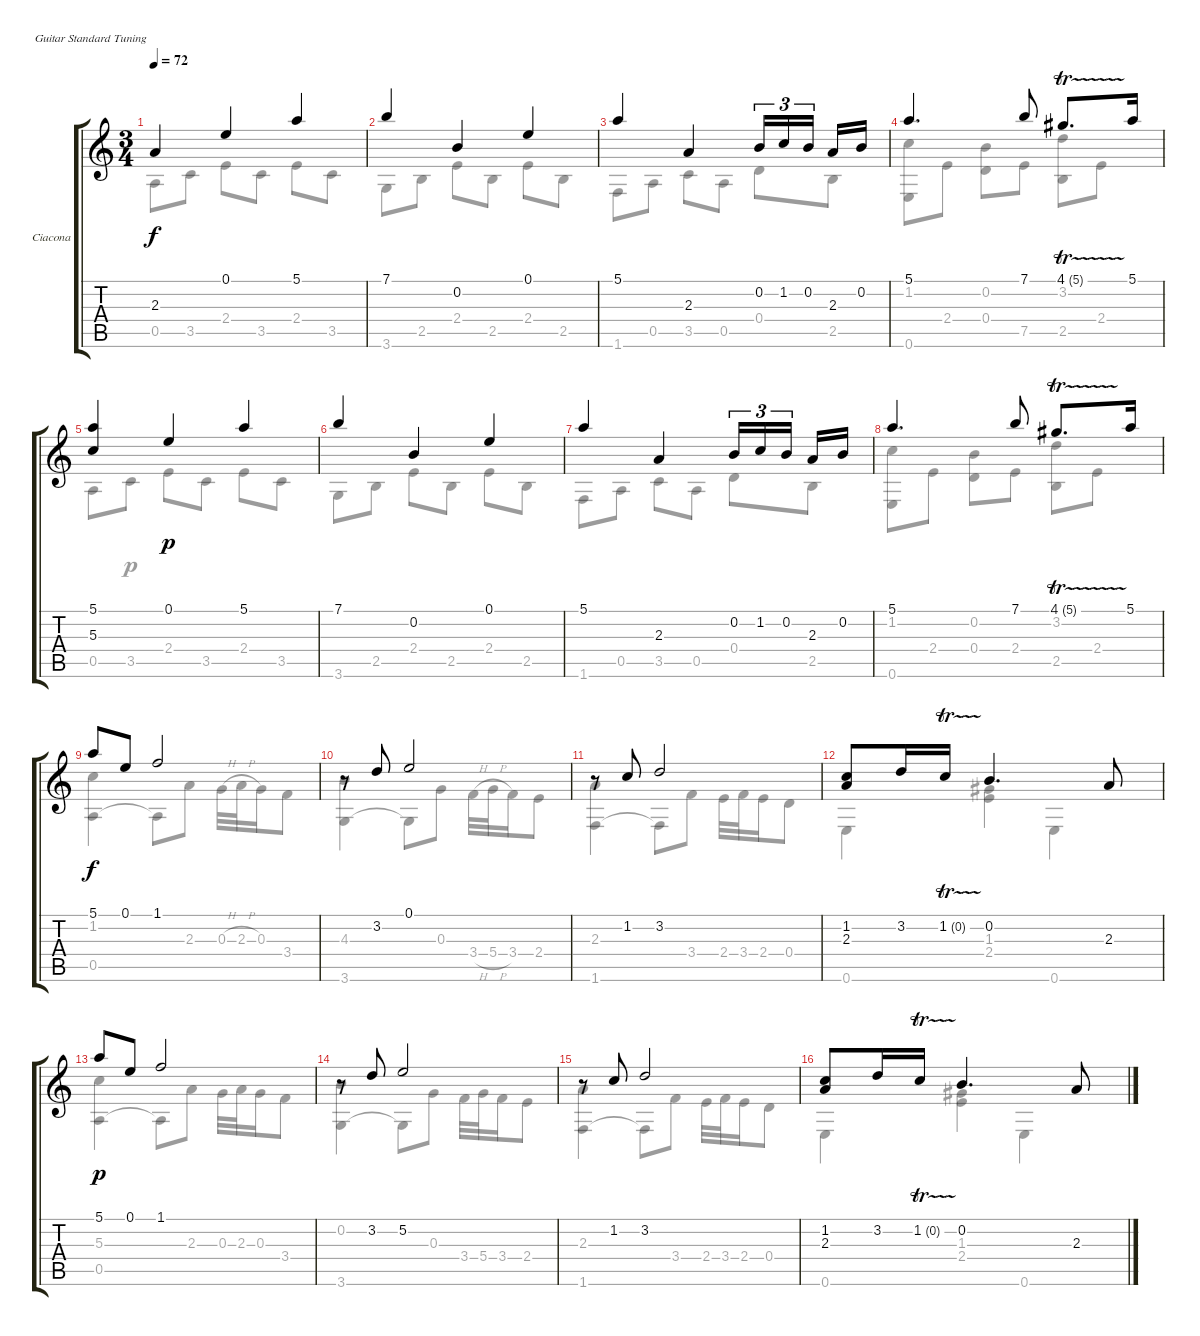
\bracketExtendMode groupsimilarinstruments
\firstSystemTrackNameOrientation horizontal
\otherSystemsTrackNameOrientation horizontal
\track ("Ciacona" "Ciacona") {instrument acousticguitarnylon}
\staff {score tabs}
\tuning (E4 B3 G3 D3 A2 E2)
\voice
\ts (3 4)
\tempo 72
\clef g2
\ks c
2.3.4{dy f} 0.1.4 5.1.4 |
7.1.4 0.2.4 0.1.4 |
5.1.4 2.3.4 0.2.16{tu (3 2)} 1.2.16{tu (3 2)} 0.2.16{tu (3 2)} 2.3.16 0.2.16 |
5.1.4{d} 7.1.8 4.1{tr (5 16)}.8{d} 5.1.16 |
(5.1 5.3).4 0.1.4{dy p} 5.1.4 |
7.1.4 0.2.4 0.1.4 |
5.1.4 2.3.4 0.2.16{tu (3 2)} 1.2.16{tu (3 2)} 0.2.16{tu (3 2)} 2.3.16 0.2.16 |
5.1.4{d} 7.1.8 4.1{tr (5 16)}.8{d} 5.1.16 |
5.1.8{dy f} 0.1.8 1.1.2 |
r.8 3.2.8 0.1.2 |
r.8 1.2.8 3.2.2 |
(1.2 2.3).8 3.2.16 1.2{tr (0 16)}.16 0.2.4{d} 2.3.8 |
5.1.8{dy p} 0.1.8 1.1.2 |
r.8 3.2.8 5.2.2 |
r.8 1.2.8 3.2.2 |
(1.2 2.3).8 3.2.16 1.2{tr (0 16)}.16 0.2.4{d} 2.3.8
\voice
\clef g2
\ottava regular
\simile none
\ks c
0.5.8{dy f} 3.5.8 2.4.8 3.5.8 2.4.8 3.5.8 |
3.6.8 2.5.8 2.4.8 2.5.8 2.4.8 2.5.8 |
1.6.8 0.5.8 3.5.8 0.5.8 0.4.8 2.5.8 |
(1.2 0.6).8 2.4.8 (0.2 0.4).8 7.5.8 (3.2 2.5).8 2.4.8 |
0.5.8 3.5.8{dy p} 2.4.8 3.5.8 2.4.8 3.5.8 |
3.6.8 2.5.8 2.4.8 2.5.8 2.4.8 2.5.8 |
1.6.8 0.5.8 3.5.8 0.5.8 0.4.8 2.5.8 |
(1.2 0.6).8 2.4.8 (0.2 0.4).8 2.4.8 (3.2 2.5).8 2.4.8 |
(1.2 0.5).4{dy f} 0.5{t}.8 2.3.8 0.3{h}.32 2.3{h}.32 0.3.16 3.4.8 |
(4.3 3.6).4 3.6{t}.8 0.3.8 3.4{h}.32 5.4{h}.32 3.4.16 2.4.8 |
(2.3 1.6).4 1.6{t}.8 3.4.8 2.4.32 3.4.32 2.4.16 0.4.8 |
0.6.4 (1.3 2.4).4 0.6.4 |
(5.3 0.5).4{dy p} 0.5{t}.8 2.3.8 0.3.32 2.3.32 0.3.16 3.4.8 |
(0.2 3.6).4 3.6{t}.8 0.3.8 3.4.32 5.4.32 3.4.16 2.4.8 |
(2.3 1.6).4 1.6{t}.8 3.4.8 2.4.32 3.4.32 2.4.16 0.4.8 |
0.6.4 (1.3 2.4).4 0.6.4
